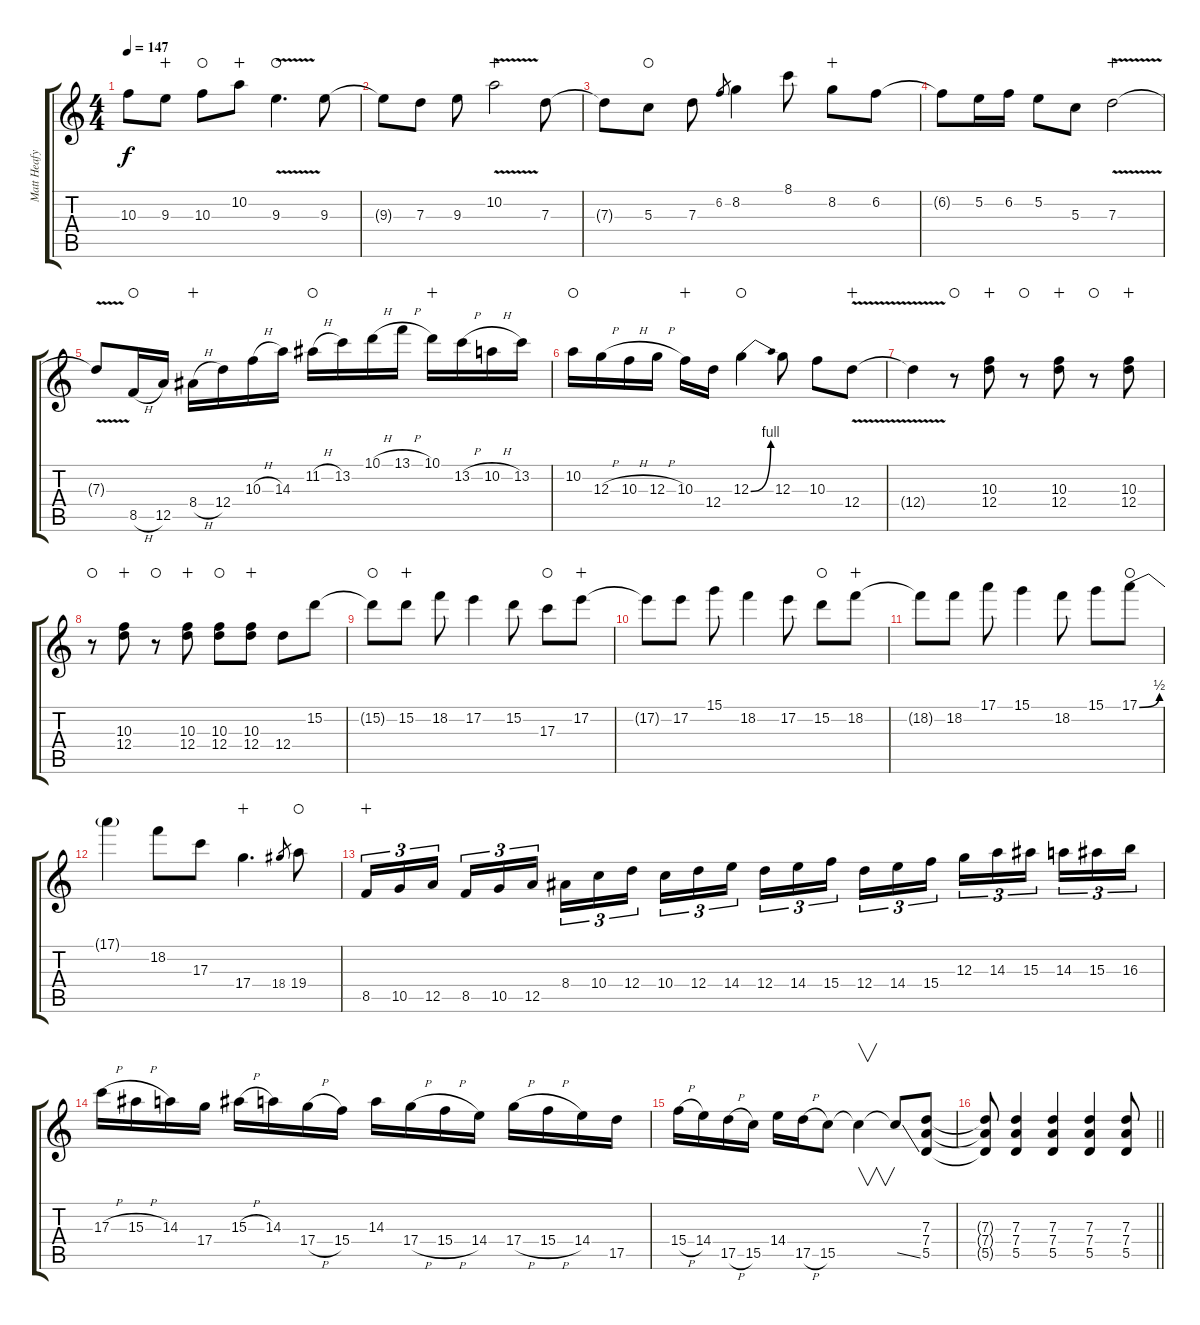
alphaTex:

\track ("Matt Heafy" "Matt Heafy") {instrument distortionguitar}
\staff {score tabs}
\tuning (E4 B3 G3 D3 A2 D2) {hide}
\ts (4 4)
\tempo 147
\clef g2
\ks c
10.3{t}.8{dy f} 9.3.8{wahc} 10.3.8{waho} 10.2.8{wahc} 9.3{v}.4{d waho} 9.3.8 |
9.3{t}.8 7.3.8 9.3.8 10.2{v}.2{wahc} 7.3.8 |
7.3{t}.8 5.3.8{waho} 7.3.8 6.2.8{gr} 8.2.4 8.1.8 8.2.8{wahc} 6.2.8 |
6.2{t}.8 5.2.16 6.2.16 5.2.8 5.3.8 7.3{v}.2{wahc} |
7.3{t}.8 8.5{h}.16{waho} 12.5.16 8.4{h}.16{wahc} 12.4.16 10.3{h}.16 14.3.16 11.2{h}.16{waho} 13.2.16 10.1{h}.16 13.1{h}.16 10.1.16{wahc} 13.2{h}.16 10.2{h}.16 13.2.16 |
10.2.16{waho} 12.3{h}.16 10.3{h}.16 12.3{h}.16 10.3.16{wahc} 12.4.16 12.3{be (bend 0 0 60 4)}.4{waho} 12.3.8 10.3.8 12.4{v}.8{wahc} |
12.4{t}.4 r.8{waho} (10.3 12.4).8{wahc} r.8{waho} (10.3 12.4).8{wahc} r.8{waho} (10.3 12.4).8{wahc} |
r.8{waho} (10.3 12.4).8{wahc} r.8{waho} (10.3 12.4).8{wahc} (10.3 12.4).8{waho} (10.3 12.4).8{wahc} 12.4.8 15.2.8 |
15.2{t}.8{waho} 15.2.8{wahc} 18.2.8 17.2.4 15.2.8 17.3.8{waho} 17.2.8{wahc} |
17.2{t}.8 17.2.8 15.1.8 18.2.4 17.2.8 15.2.8{waho} 18.2.8{wahc} |
18.2{t}.8 18.2.8 17.1.8 15.1.4 18.2.8 15.1.8 17.1{be (bend 0 0 60 2)}.8{waho} |
17.1{t}.4 18.2.8 17.3.8 17.4.4{d wahc} 18.4.8{gr} 19.4.8{waho} |
8.5.16{tu (3 2) wahc} 10.5.16{tu (3 2)} 12.5.16{tu (3 2) beam splitsecondary} 8.5.16{tu (3 2)} 10.5.16{tu (3 2)} 12.5.16{tu (3 2)} 8.4.16{tu (3 2)} 10.4.16{tu (3 2)} 12.4.16{tu (3 2) beam splitsecondary} 10.4.16{tu (3 2)} 12.4.16{tu (3 2)} 14.4.16{tu (3 2)} 12.4.16{tu (3 2)} 14.4.16{tu (3 2)} 15.4.16{tu (3 2) beam splitsecondary} 12.4.16{tu (3 2)} 14.4.16{tu (3 2)} 15.4.16{tu (3 2)} 12.3.16{tu (3 2)} 14.3.16{tu (3 2)} 15.3.16{tu (3 2) beam splitsecondary} 14.3.16{tu (3 2)} 15.3.16{tu (3 2)} 16.3.16{tu (3 2)} |
17.3{h}.16 15.3{h}.16 14.3.16 17.4.16 15.3{h}.16 14.3.16 17.4{h}.16 15.4.16 14.3.16 17.4{h}.16 15.4{h}.16 14.4.16 17.4{h}.16 15.4{h}.16 14.4.16 17.5.16 |
15.4{h}.16 14.4.16 17.5{h}.16 15.5.16 14.4.16 17.5{h}.16 15.5.8 15.5{t}.4{v} 15.5{ss t}.8 (7.3 7.4 5.5).8 |
\barLineRight lightlight
(7.3{t} 7.4{t} 5.5{t}).8 (7.3 7.4 5.5).4 (7.3 7.4 5.5).4 (7.3 7.4 5.5).4 (7.3 7.4 5.5).8
